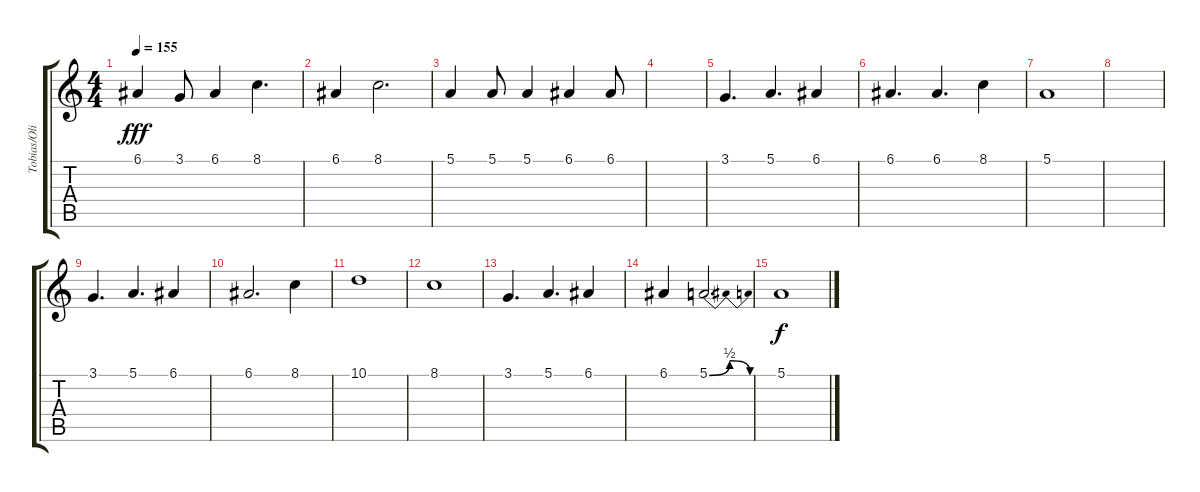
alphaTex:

\track ("Tobias/Oliver" "Tobias/Oli") {instrument lead2sawtooth}
\staff {score tabs}
\tuning (E4 B3 G3 D3 A2 E2) {hide}
\ts (4 4)
\tempo 155
\clef g2
\ks c
6.1.4{dy fff} 3.1.8 6.1.4 8.1.4{d} |
6.1.4 8.1.2{d} |
5.1.4 5.1.8 5.1.4 6.1.4 6.1.8 |
|
3.1.4{d} 5.1.4{d} 6.1.4 |
6.1.4{d} 6.1.4{d} 8.1.4 |
5.1.1 |
|
3.1.4{d} 5.1.4{d} 6.1.4 |
6.1.2{d} 8.1.4 |
10.1.1 |
8.1.1 |
3.1.4{d} 5.1.4{d} 6.1.4 |
6.1.4 5.1{be (bendrelease 0 0 15 2 43 2 60 0)}.2{d} |
5.1.1{dy f}
